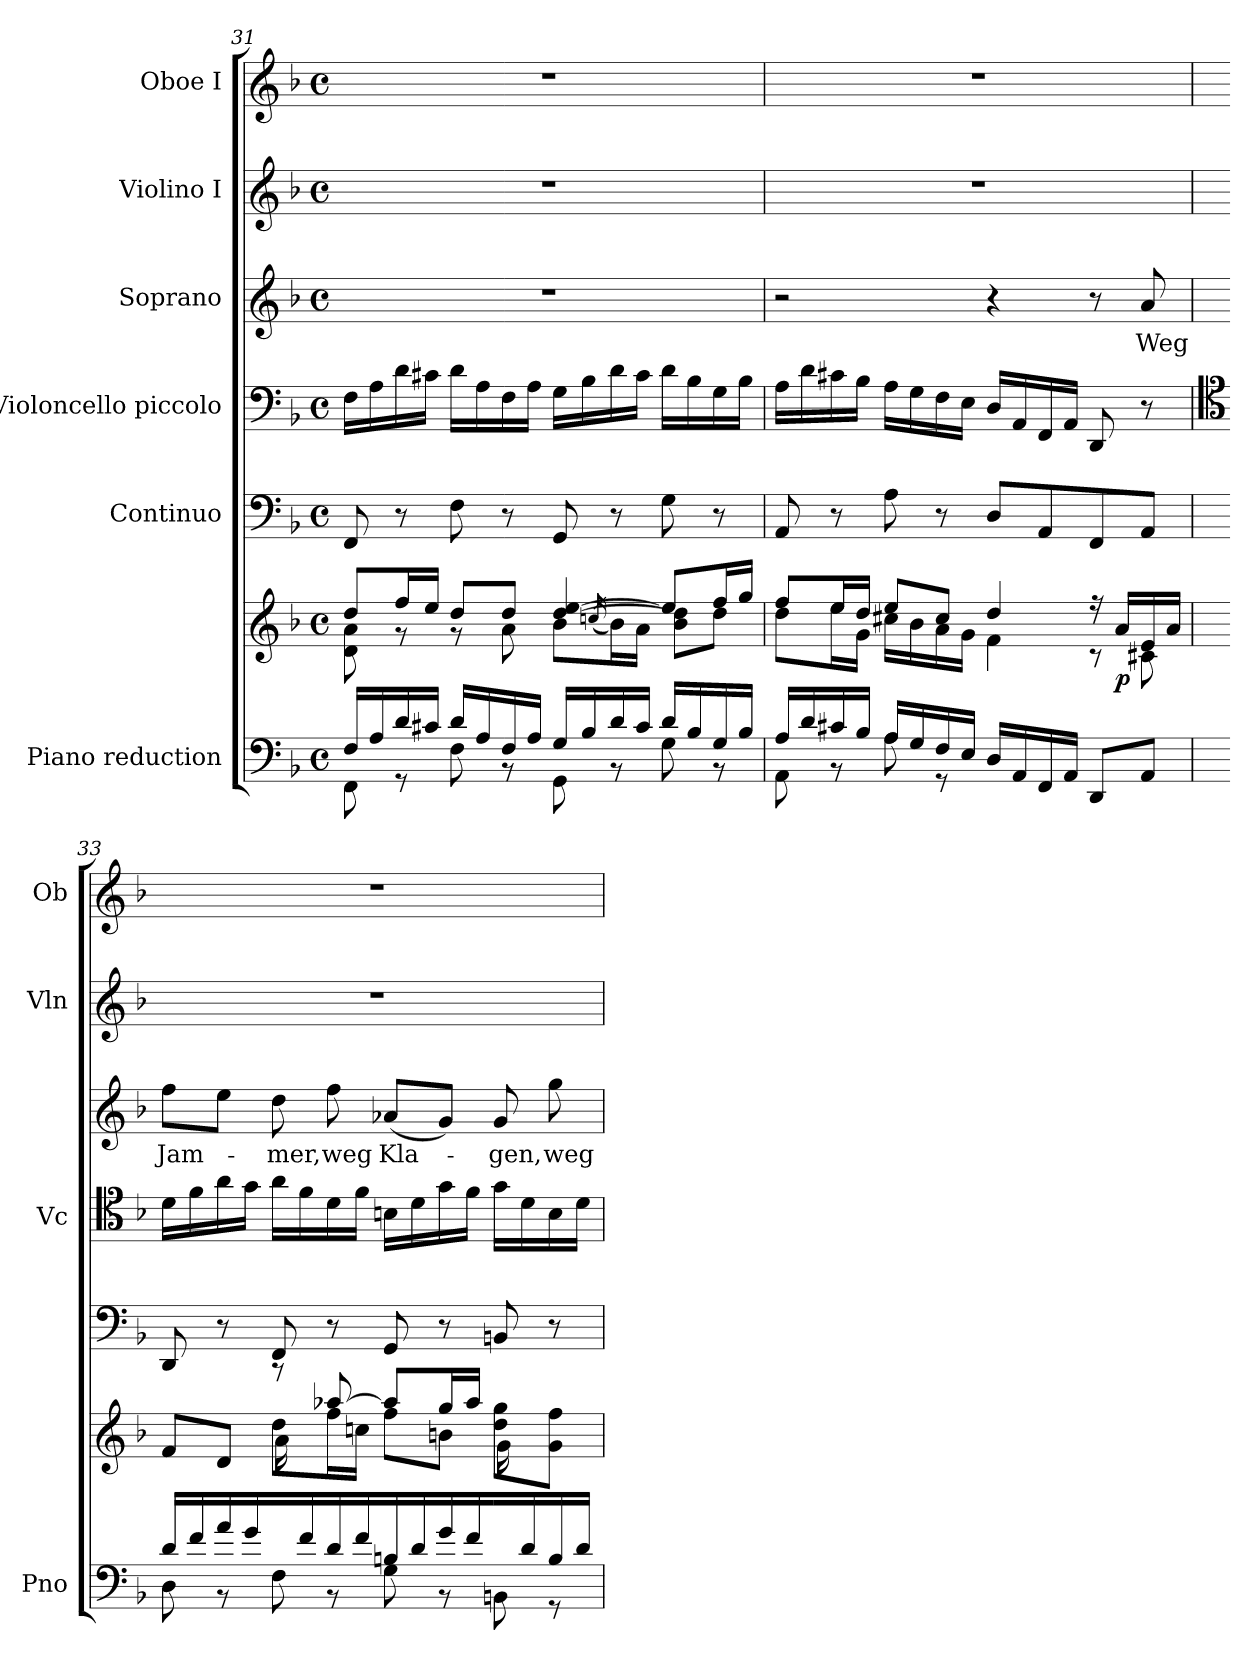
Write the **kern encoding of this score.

**kern	**kern	**dynam	**kern	**kern	**kern	**text	**kern	**kern
*part6	*part6	*part6	*part5	*part4	*part3	*part3	*part2	*part1
*staff7	*staff6	*staff6/7	*staff5	*staff4	*staff3	*staff3	*staff2	*staff1
*I"Piano reduction	*	*	*I"Continuo	*I"Violoncello piccolo	*I"Soprano	*	*I"Violino I	*I"Oboe I
*I'Pno	*	*	*	*I'Vc	*	*	*I'Vln	*I'Ob
!!LO:PB:g=z
*clefF4	*clefG2	*	*clefF4	*clefF4	*clefG2	*	*clefG2	*clefG2
*k[b-]	*k[b-]	*	*k[b-]	*k[b-]	*k[b-]	*	*k[b-]	*k[b-]
*M4/4	*M4/4	*	*M4/4	*M4/4	*M4/4	*	*M4/4	*M4/4
*met(c)	*met(c)	*	*met(c)	*met(c)	*met(c)	*	*met(c)	*met(c)
=31	=31	=31	=31	=31	=31	=31	=31	=31
*^	*^	*	*	*	*	*	*	*
16F/LL	8FF\	8dd/L	8d\ 8a\	.	8FF/	16F\LL	1r	.	1r	1r
16A/	.	.	.	.	.	16A\	.	.	.	.
16d/	8r	16ff/L	8r	.	8r	16d\	.	.	.	.
16c#X/JJ	.	16ee/JJ	.	.	.	16c#X\JJ	.	.	.	.
16d/LL	8F\	8dd/L	8r	.	8F\	16d\LL	.	.	.	.
16A/	.	.	.	.	.	16A\	.	.	.	.
16F/	8r	8dd/J	8a\	.	8r	16F\	.	.	.	.
16A/JJ	.	.	.	.	.	16A\JJ	.	.	.	.
16G/LL	8GG\	[4dd/ [4ee/	8b-\L	.	8GG/	16G\LL	.	.	.	.
16B-/	.	.	.	.	.	16B-\	.	.	.	.
.	.	.	(<16qccn/	.	.	.	.	.	.	.
16d/	8r	.	16b-\L)	.	8r	16d\	.	.	.	.
16c#/JJ	.	.	16a\JJ	.	.	16c#\JJ	.	.	.	.
16d/LL	8G\	8ee/L]	8b-\ 8dd\]L	.	8G\	16d\LL	.	.	.	.
16B-/	.	.	.	.	.	16B-\	.	.	.	.
16G/	8r	16ff/L	8dd\J	.	8r	16G\	.	.	.	.
16B-/JJ	.	16gg/JJ	.	.	.	16B-\JJ	.	.	.	.
=32	=32	=32	=32	=32	=32	=32	=32	=32	=32	=32
16A/LL	8AA\	8ff/L	8dd\L	.	8AA/	16A\LL	2r	.	1r	1r
16d/	.	.	.	.	.	16d\	.	.	.	.
16c#X/	8r	16ee/L	16ee\L	.	8r	16c#X\	.	.	.	.
16B-/JJ	.	16dd/JJ	16g\JJ	.	.	16B-\JJ	.	.	.	.
16A/LL	8A\	8ee/L	16cc#X\LL	.	8A\	16A\LL	.	.	.	.
16G/	.	.	16b-\	.	.	16G\	.	.	.	.
16F/	8r	8cc#/J	16a\	.	8r	16F\	.	.	.	.
16E/JJ	.	.	16g\JJ	.	.	16E\JJ	.	.	.	.
16D/LL	2ryy	4dd/	4f\	.	8D/L	16D/LL	4r	.	.	.
16AA/	.	.	.	.	.	16AA/	.	.	.	.
16FF/	.	.	.	.	8AA/	16FF/	.	.	.	.
16AA/JJ	.	.	.	.	.	16AA/JJ	.	.	.	.
8DD/L	.	16r	8r	.	8FF/	8DD/	8r	.	.	.
!	!	!	!	!LO:DY:b	!	!	!	!	!	!
.	.	16a/LL	.	p	.	.	.	.	.	.
!	!	!	!	!	!	!	!	!LO:LY:b	!	!
8AA/J	.	16e/	8c#X\	.	8AA/J	8r	8a/	Weg	.	.
.	.	16a/JJ	.	.	.	.	.	.	.	.
*	*	*v	*v	*	*	*	*	*	*	*
=33	=33	=33	=33	=33	=33	=33	=33	=33	=33
*	*	*	*	*	*clefC4	*	*	*	*
*	*	*^	*	*	*	*	*	*	*
*	*	*	*^	*	*	*	*	*	*	*
!	!	!	!	!	!	!	!	!	!LO:LY:b	!	!
16d/LL	8D\	8f/L	4ryy	4ryy	.	8DD/	16d\LL	8ff\L	Jam-	1r	1r
16f/	.	.	.	.	.	.	16f\	.	.	.	.
16a/	8r	8d/J	.	.	.	8r	16a\	8ee\J	.	.	.
16g/JJ	.	.	.	.	.	.	16g\JJ	.	.	.	.
!	!	!	!	!	!	!	!	!	!LO:LY:b	!	!
16ryy	8F\	8rggg	8dd\L	16a\LL	.	8FF/	16a\LL	8dd\	-mer,	.	.
16f/	.	.	.	4..ryy	.	.	16f\	.	.	.	.
!	!	!	!	!	!	!	!	!	!LO:LY:b	!	!
16d/	8r	[8aa-X/	16ff\L	.	.	8r	16d\	8ff\	weg	.	.
16f/JJ	.	.	16ccn\JJ	.	.	.	16f\JJ	.	.	.	.
!	!	!	!	!	!	!	!	!	!LO:LY:b	!	!
16Bn/LL	8G\	8aa-/L]	8ff\L	.	.	8GG/	16Bn\LL	(<8a-X/L	Kla-	.	.
16d/	.	.	.	.	.	.	16d\	.	.	.	.
16g/	8r	16gg/L	8bn\J	.	.	8r	16g\	8g/J)	.	.	.
16f/JJ	.	16aa-/JJ	.	.	.	.	16f\JJ	.	.	.	.
!	!	!	!	!	!	!	!	!	!LO:LY:b	!	!
16ryy	8BBn\	8dd\ 8gg\L	4ryy	16g\LL	.	8BBn/	16g\LL	8g/	-gen,	.	.
16d/	.	.	.	8.ryy	.	.	16d\	.	.	.	.
!	!	!	!	!	!	!	!	!	!LO:LY:b	!	!
16B/	8r	8g\ 8ff\J	.	.	.	8r	16B\	8gg\	weg	.	.
16d/JJ	.	.	.	.	.	.	16d\JJ	.	.	.	.
*v	*v	*	*	*	*	*	*	*	*	*	*
*	*v	*v	*v	*	*	*	*	*	*	*
=	=	=	=	=	=	=	=	=
*-	*-	*-	*-	*-	*-	*-	*-	*-
